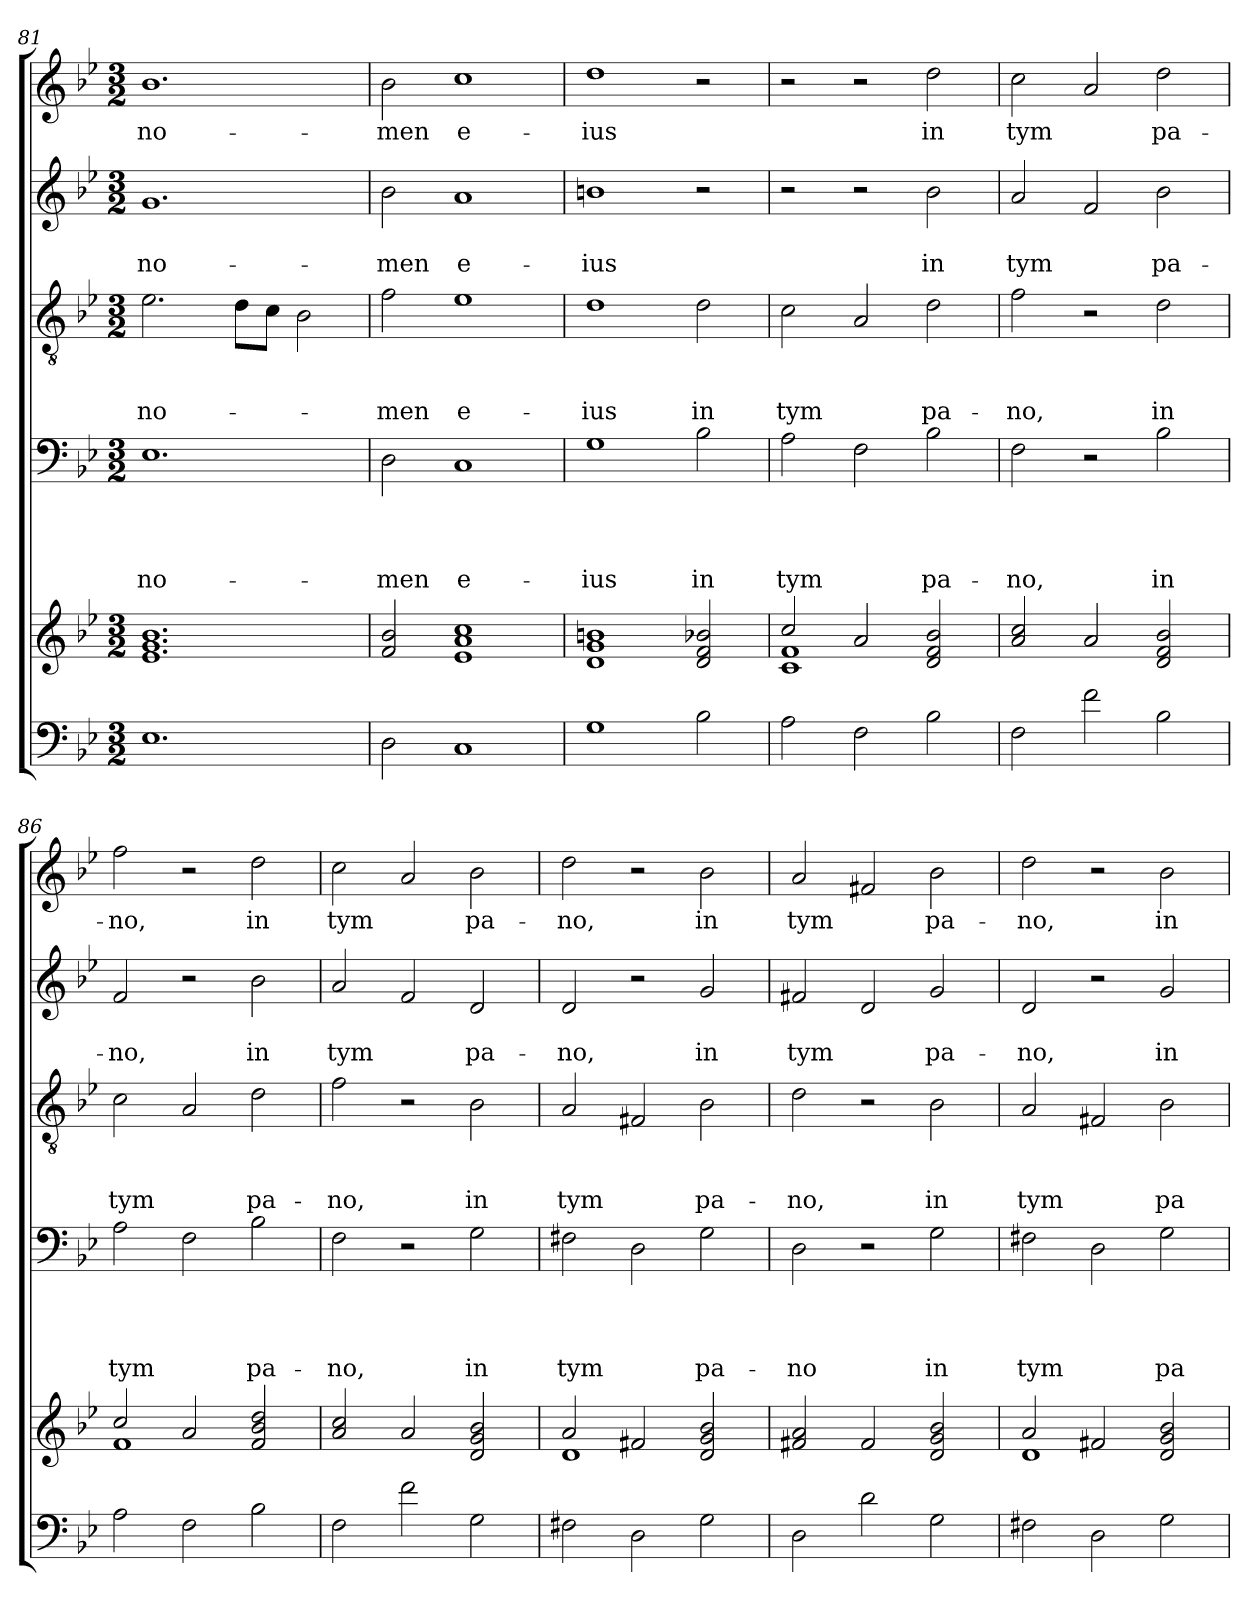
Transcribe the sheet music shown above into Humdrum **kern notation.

**kern	**kern	**kern	**text	**text	**text	**text	**kern	**text	**text	**text	**kern	**text	**text	**kern	**text
*part6	*part5	*part4	*part4	*part4	*part4	*part4	*part3	*part3	*part3	*part3	*part2	*part2	*part2	*part1	*part1
*staff6	*staff5	*staff4	*staff4	*staff4	*staff4	*staff4	*staff3	*staff3	*staff3	*staff3	*staff2	*staff2	*staff2	*staff1	*staff1
*clefF4	*clefG2	*clefF4	*	*	*	*	*clefGv2	*	*	*	*clefG2	*	*	*clefG2	*
*k[b-e-]	*k[b-e-]	*k[b-e-]	*	*	*	*	*k[b-e-]	*	*	*	*k[b-e-]	*	*	*k[b-e-]	*
*B-:	*B-:	*B-:	*	*	*	*	*B-:	*	*	*	*B-:	*	*	*B-:	*
*M3/2	*M3/2	*M3/2	*	*	*	*	*M3/2	*	*	*	*M3/2	*	*	*M3/2	*
=81	=81	=81	=81	=81	=81	=81	=81	=81	=81	=81	=81	=81	=81	=81	=81
!	!	!	!	!	!	!LO:LY:b	!	!	!	!LO:LY:b	!	!	!LO:LY:b	!	!LO:LY:b
1.E-	1.e- 1.g 1.b-	1.E-	.	.	.	-no-	2.e-\	.	.	-no-	1.g	.	-no-	1.b-	-no-
.	.	.	.	.	.	.	8d\L	.	.	.	.	.	.	.	.
.	.	.	.	.	.	.	8c\J	.	.	.	.	.	.	.	.
.	.	.	.	.	.	.	2B-\	.	.	.	.	.	.	.	.
=82	=82	=82	=82	=82	=82	=82	=82	=82	=82	=82	=82	=82	=82	=82	=82
!	!	!	!	!	!	!LO:LY:b	!	!	!	!LO:LY:b	!	!	!LO:LY:b	!	!LO:LY:b
2D\	2f/ 2b-/	2D\	.	.	.	-men	2f\	.	.	-men	2b-\	.	-men	2b-\	-men
!	!	!	!	!	!	!LO:LY:b	!	!	!	!LO:LY:b	!	!	!LO:LY:b	!	!LO:LY:b
1C	1e- 1a 1cc	1C	.	.	.	e-	1e-	.	.	e-	1a	.	e-	1cc	e-
=83	=83	=83	=83	=83	=83	=83	=83	=83	=83	=83	=83	=83	=83	=83	=83
!	!	!	!	!	!	!LO:LY:b	!	!	!	!LO:LY:b	!	!	!LO:LY:b	!	!LO:LY:b
1G	1d 1g 1bn	1G	.	.	.	-ius	1d	.	.	-ius	1bn	.	-ius	1dd	-ius
!	!	!	!	!	!	!LO:LY:b	!	!	!	!LO:LY:b	!	!	!	!	!
2B-\	2d/ 2f/ 2b-X/	2B-\	.	.	.	in	2d\	.	.	in	2r	.	.	2r	.
=84	=84	=84	=84	=84	=84	=84	=84	=84	=84	=84	=84	=84	=84	=84	=84
*	*^	*	*	*	*	*	*	*	*	*	*	*	*	*	*
!	!	!	!	!	!	!	!LO:LY:b	!	!	!	!LO:LY:b	!	!	!	!	!
2A\	2cc/	1c 1f	2A\	.	.	.	tym	2c\	.	.	tym	2r	.	.	2r	.
2F\	2a/	.	2F\	.	.	.	.	2A/	.	.	.	2r	.	.	2r	.
!	!	!	!	!	!	!	!LO:LY:b	!	!	!	!LO:LY:b	!	!	!LO:LY:b	!	!LO:LY:b
2B-\	2d/ 2f/ 2b-/	2ryy	2B-\	.	.	.	pa-	2d\	.	.	pa-	2b-\	.	in	2dd\	in
=85	=85	=85	=85	=85	=85	=85	=85	=85	=85	=85	=85	=85	=85	=85	=85	=85
!	!	!	!	!	!	!	!LO:LY:b	!	!	!	!LO:LY:b	!	!	!LO:LY:b	!	!LO:LY:b
*	*v	*v	*	*	*	*	*	*	*	*	*	*	*	*	*	*
2F\	2a/ 2cc/	2F\	.	.	.	-no,	2f\	.	.	-no,	2a/	.	tym	2cc\	tym
2f\	2a/	2r	.	.	.	.	2r	.	.	.	2f/	.	.	2a/	.
!	!	!	!	!	!	!LO:LY:b	!	!	!	!LO:LY:b	!	!	!LO:LY:b	!	!LO:LY:b
2B-\	2d/ 2f/ 2b-/	2B-\	.	.	.	in	2d\	.	.	in	2b-\	.	pa-	2dd\	pa-
=86	=86	=86	=86	=86	=86	=86	=86	=86	=86	=86	=86	=86	=86	=86	=86
*	*^	*	*	*	*	*	*	*	*	*	*	*	*	*	*
!	!	!	!	!	!	!	!LO:LY:b	!	!	!	!LO:LY:b	!	!	!LO:LY:b	!	!LO:LY:b
2A\	2cc/	1f	2A\	.	.	.	tym	2c\	.	.	tym	2f/	.	-no,	2ff\	-no,
2F\	2a/	.	2F\	.	.	.	.	2A/	.	.	.	2r	.	.	2r	.
!	!	!	!	!	!	!	!LO:LY:b	!	!	!	!LO:LY:b	!	!	!LO:LY:b	!	!LO:LY:b
2B-\	2f/ 2b-/ 2dd/	2ryy	2B-\	.	.	.	pa-	2d\	.	.	pa-	2b-\	.	in	2dd\	in
!!LO:LB:g=z
=87	=87	=87	=87	=87	=87	=87	=87	=87	=87	=87	=87	=87	=87	=87	=87	=87
!	!	!	!	!	!	!	!LO:LY:b	!	!	!	!LO:LY:b	!	!	!LO:LY:b	!	!LO:LY:b
*	*v	*v	*	*	*	*	*	*	*	*	*	*	*	*	*	*
2F\	2a/ 2cc/	2F\	.	.	.	-no,	2f\	.	.	-no,	2a/	.	tym	2cc\	tym
2f\	2a/	2r	.	.	.	.	2r	.	.	.	2f/	.	.	2a/	.
!	!	!	!	!	!	!LO:LY:b	!	!	!	!LO:LY:b	!	!	!LO:LY:b	!	!LO:LY:b
2G\	2d/ 2g/ 2b-/	2G\	.	.	.	in	2B-\	.	.	in	2d/	.	pa-	2b-\	pa-
=88	=88	=88	=88	=88	=88	=88	=88	=88	=88	=88	=88	=88	=88	=88	=88
*	*^	*	*	*	*	*	*	*	*	*	*	*	*	*	*
!	!	!	!	!	!	!	!LO:LY:b	!	!	!	!LO:LY:b	!	!	!LO:LY:b	!	!LO:LY:b
2F#X\	2a/	1d	2F#X\	.	.	.	tym	2A/	.	.	tym	2d/	.	-no,	2dd\	-no,
2D\	2f#X/	.	2D\	.	.	.	.	2F#X/	.	.	.	2r	.	.	2r	.
!	!	!	!	!	!	!	!LO:LY:b	!	!	!	!LO:LY:b	!	!	!LO:LY:b	!	!LO:LY:b
2G\	2d/ 2g/ 2b-/	2ryy	2G\	.	.	.	pa-	2B-\	.	.	pa-	2g/	.	in	2b-\	in
=89	=89	=89	=89	=89	=89	=89	=89	=89	=89	=89	=89	=89	=89	=89	=89	=89
!	!	!	!	!	!	!	!LO:LY:b	!	!	!	!LO:LY:b	!	!	!LO:LY:b	!	!LO:LY:b
*	*v	*v	*	*	*	*	*	*	*	*	*	*	*	*	*	*
2D\	2f#X/ 2a/	2D\	.	.	.	-no	2d\	.	.	-no,	2f#X/	.	tym	2a/	tym
2d\	2f#/	2r	.	.	.	.	2r	.	.	.	2d/	.	.	2f#X/	.
!	!	!	!	!	!	!LO:LY:b	!	!	!	!LO:LY:b	!	!	!LO:LY:b	!	!LO:LY:b
2G\	2d/ 2g/ 2b-/	2G\	.	.	.	in	2B-\	.	.	in	2g/	.	pa-	2b-\	pa-
=90	=90	=90	=90	=90	=90	=90	=90	=90	=90	=90	=90	=90	=90	=90	=90
*	*^	*	*	*	*	*	*	*	*	*	*	*	*	*	*
!	!	!	!	!	!	!	!LO:LY:b	!	!	!	!LO:LY:b	!	!	!LO:LY:b	!	!LO:LY:b
2F#X\	2a/	1d	2F#X\	.	.	.	tym	2A/	.	.	tym	2d/	.	-no,	2dd\	-no,
2D\	2f#X/	.	2D\	.	.	.	.	2F#X/	.	.	.	2r	.	.	2r	.
!	!	!	!	!	!	!	!LO:LY:b	!	!	!	!LO:LY:b	!	!	!LO:LY:b	!	!LO:LY:b
2G\	2d/ 2g/ 2b-/	2ryy	2G\	.	.	.	pa-	2B-\	.	.	pa-	2g/	.	in	2b-\	in
*	*v	*v	*	*	*	*	*	*	*	*	*	*	*	*	*	*
=	=	=	=	=	=	=	=	=	=	=	=	=	=	=	=
*-	*-	*-	*-	*-	*-	*-	*-	*-	*-	*-	*-	*-	*-	*-	*-
